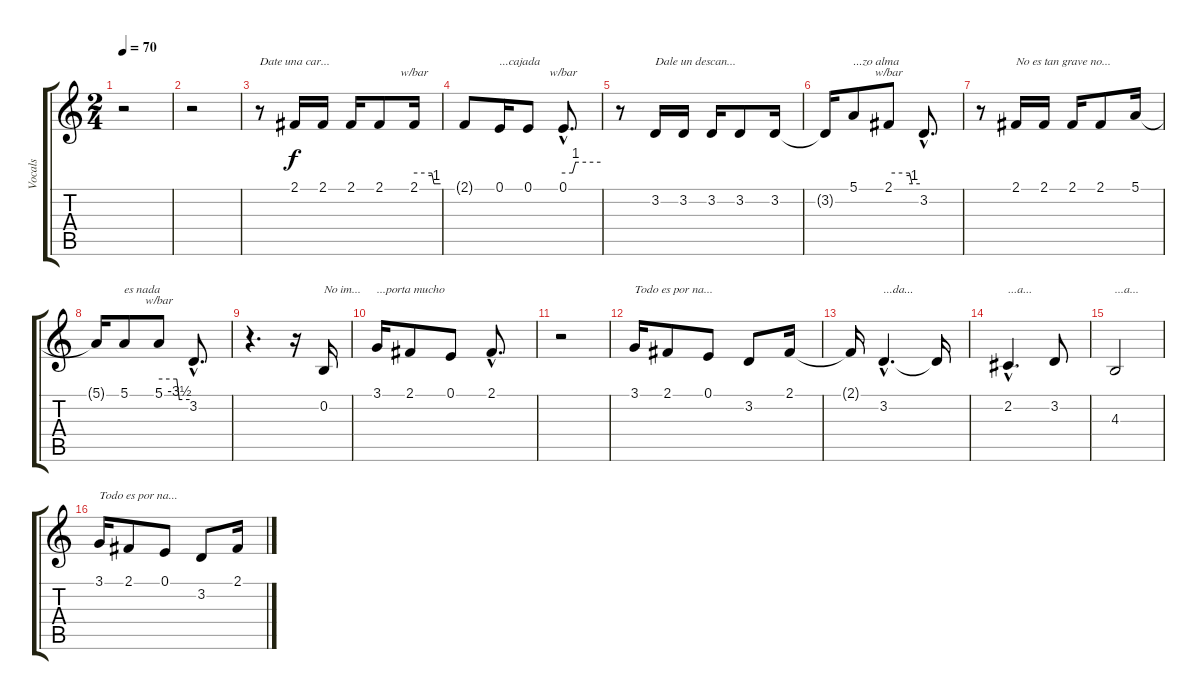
\track ("Vocals" "Vocals") {instrument oboe}
\staff {score tabs}
\tuning (E4 B3 G3 D3 A2 E2) {hide}
\ts (2 4)
\tempo 70
\clef g2
\ks c
r.2{dy f} |
r.2 |
r.8{txt "Date una car..."} 2.1.16 2.1.16 2.1.16 2.1.8 2.1.16{tbe (custom default 0 0 40 0 45 -4 60 -4)} |
2.1{t}.8 0.1.16{txt "...cajada"} 0.1.8 0.1{hac}.8{d tbe (custom default 0 0 15 0 20 4 60 4)} |
r.8 3.2.16{txt "Dale un descan..."} 3.2.16 3.2.16 3.2.8 3.2.16 |
3.2{t}.16 5.1.8{txt "...zo alma"} 2.1.8{tbe (custom default 0 0 40 0 45 -4 60 -4)} 3.2{hac}.8{d} |
r.8 2.1.16{txt "No es tan grave no..."} 2.1.16 2.1.16 2.1.8 5.1.16 |
5.1{t}.16 5.1.8{txt "es nada"} 5.1.8{tbe (custom default 0 0 35 0 40 -14 45 -14 60 -14)} 3.2{hac}.8{d} |
r.4{d} r.16 0.2.16{txt "No im..."} |
3.1.16{txt "...porta mucho"} 2.1.8 0.1.8 2.1{hac}.8{d} |
r.2 |
3.1.16{txt "Todo es por na..." volume 16} 2.1.8 0.1.8 3.2.8 2.1.16 |
2.1{t}.16 3.2{hac}.4{d txt "...da..."} 3.2{t}.16 |
2.2{hac}.4{d txt "...a..."} 3.2.8 |
4.3.2{txt "...a..."} |
3.1.16{txt "Todo es por na..."} 2.1.8 0.1.8 3.2.8 2.1.16
